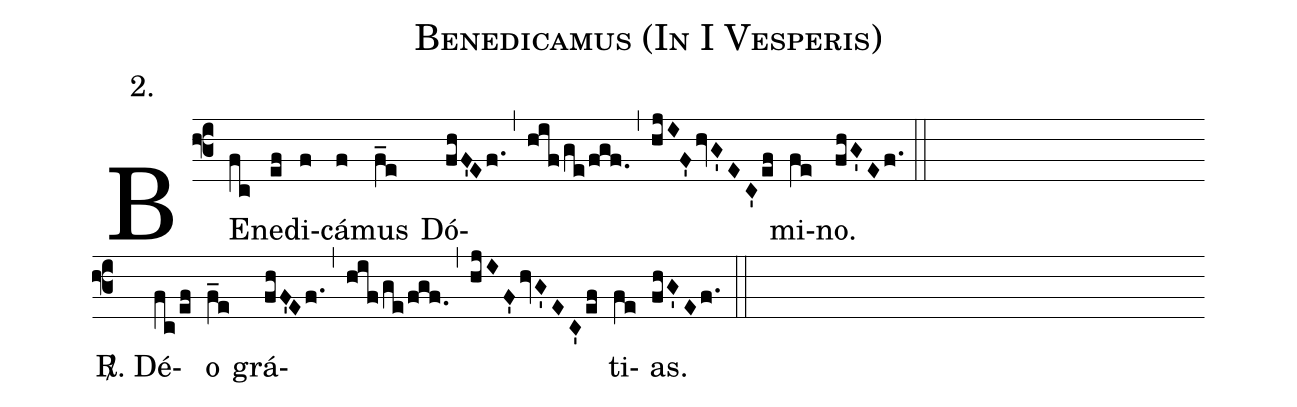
name:Benedicamus (In I Vesperis);
office-part:Toni Communes;
mode:2;
annotation: 2.;
%%
(f3)BE(fc)ne(ef)di(f)cá(f)mus(f_e) Dó(fhF'Ef./,/hif/ge/fgf./,/hjI!F'/hvG'EC'ef)mi(fe)no.(fhG'Ef.) (::Z-) <sp>R/</sp>. Dé(fc/ef)o(f_e) grá(fhF'Ef./,/hif/ge/fgf./,/hjI/F'/hvG'EC'ef)ti(fe)as.(fhG'Ef.) (::)
